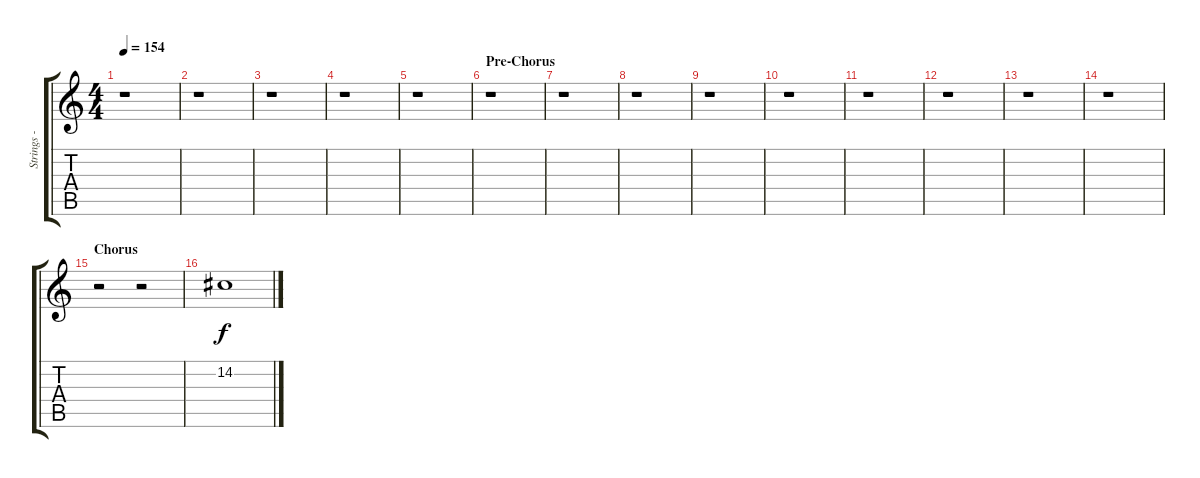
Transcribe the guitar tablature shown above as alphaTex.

\track ("Strings - Melody" "Strings - ") {instrument tremolostrings}
\staff {score tabs}
\tuning (E4 B3 G3 D3 A2 E2) {hide}
\ts (4 4)
\tempo 154
\clef g2
\ks c
r.1{dy f} |
r.1 |
r.1 |
r.1 |
r.1 |
\section ("" "Pre-Chorus")
r.1 |
r.1 |
r.1 |
r.1 |
r.1 |
r.1 |
r.1 |
r.1 |
r.1 |
\section ("" "Chorus")
r.2 r.2 |
14.2.1
